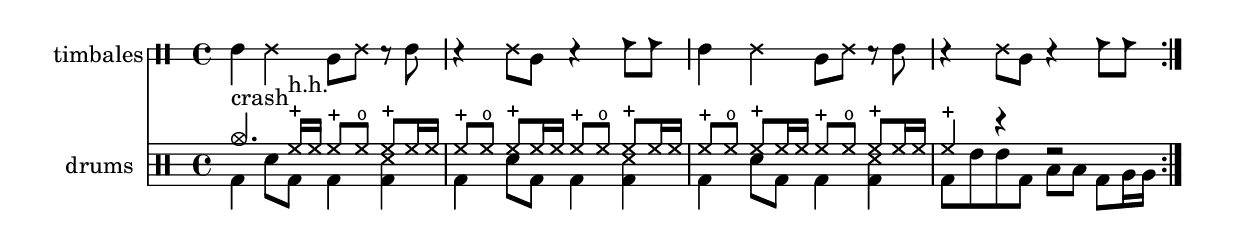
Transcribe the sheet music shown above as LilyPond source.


\header {
   texidoc = "In drum notation, there is a special clef symbol, drums are
   placed to their own staff positions and have note heads according to the 
   drum, an extra symbol may be attached to the drum, and the number of lines 
   may be restricted."
}


\version "2.11.51"

drh = \drummode { cymc4.^"crash" hhc16^"h.h." hh \repeat "unfold" 5 {hhc8 hho hhc8 hh16 hh} hhc4 r4 r2 }
drl = \drummode {\repeat "unfold" 3 {bd4 sn8 bd bd4 << bd ss >> } bd8 tommh tommh bd toml toml bd tomfh16 tomfh }
timb = \drummode { \repeat "unfold" 2 {timh4 ssh timl8 ssh r timh r4 ssh8 timl r4 cb8 cb} }

\score {
  \repeat "volta" 2 {
    <<
      \new DrumStaff \with {
	drumStyleTable = #timbales-style
	\override StaffSymbol #'line-count = #2
	\override BarLine #'bar-size = #2
      } <<
	\set Staff.instrumentName = "timbales"
	\timb
      >>
      \new DrumStaff <<
	\set Staff.instrumentName = "drums"
	\new DrumVoice {\stemUp \drh }
	\new DrumVoice {\stemDown \drl }
      >>
    >>
  }
  \layout {}

  %% broken:
  
  \midi {
    \context {
      \Score
      tempoWholesPerMinute = #(ly:make-moment 120 4)
      }
    }


}


